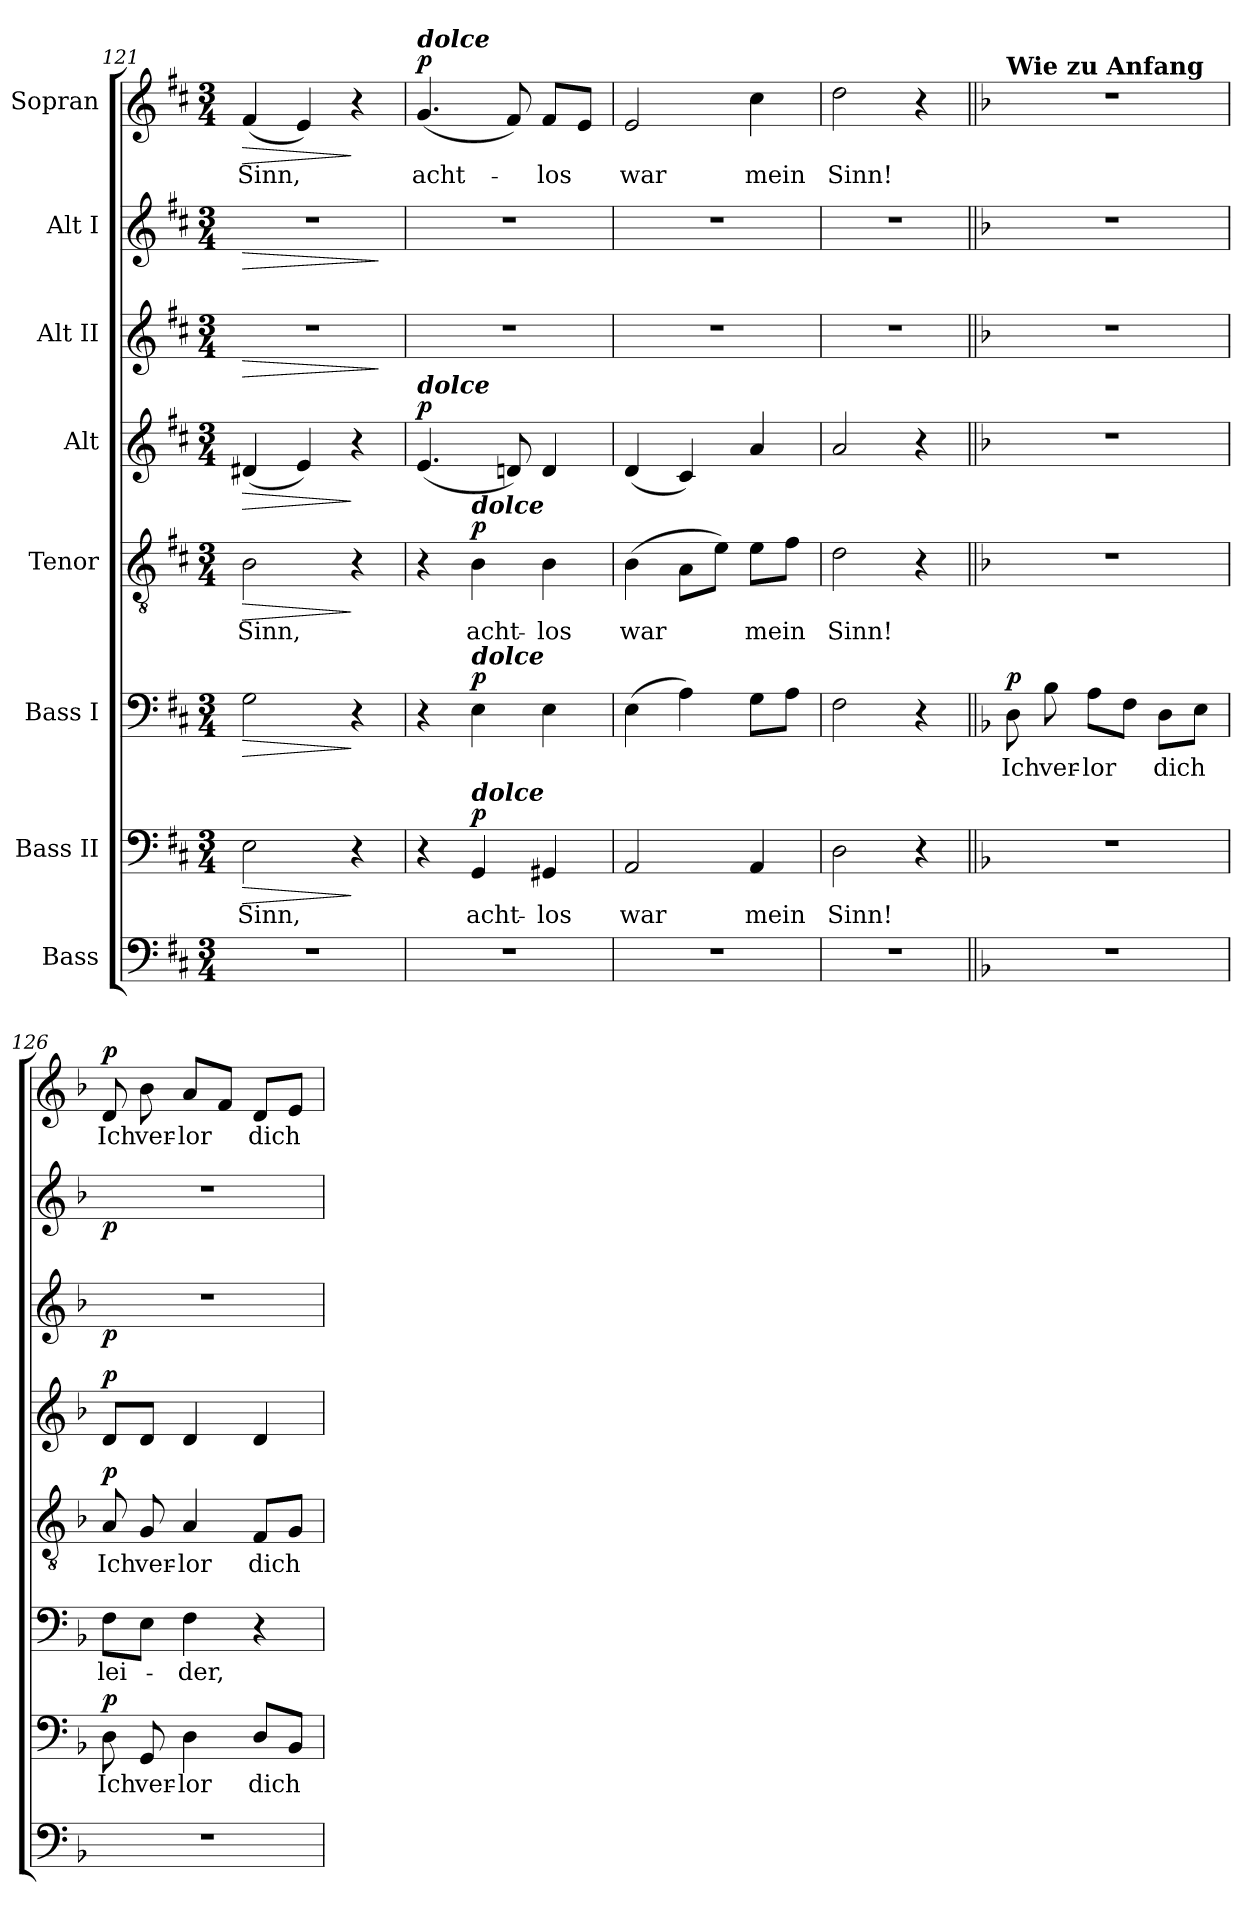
**kern	**kern	**text	**dynam	**kern	**text	**dynam	**kern	**text	**dynam	**kern	**dynam	**kern	**dynam	**kern	**dynam	**kern	**text	**dynam
*part8	*part7	*part7	*part7	*part6	*part6	*part6	*part5	*part5	*part5	*part4	*part4	*part3	*part3	*part2	*part2	*part1	*part1	*part1
*staff8	*staff7	*staff7	*staff7	*staff6	*staff6	*staff6	*staff5	*staff5	*staff5	*staff4	*staff4	*staff3	*staff3	*staff2	*staff2	*staff1	*staff1	*staff1
*I"Bass	*I"Bass II	*	*	*I"Bass I	*	*	*I"Tenor	*	*	*I"Alt	*	*I"Alt II	*	*I"Alt I	*	*I"Sopran	*	*
!!LO:PB:g=z
*clefF4	*clefF4	*	*	*clefF4	*	*	*clefGv2	*	*	*clefG2	*	*clefG2	*	*clefG2	*	*clefG2	*	*
*k[f#c#]	*k[f#c#]	*	*	*k[f#c#]	*	*	*k[f#c#]	*	*	*k[f#c#]	*	*k[f#c#]	*	*k[f#c#]	*	*k[f#c#]	*	*
*M3/4	*M3/4	*	*	*M3/4	*	*	*M3/4	*	*	*M3/4	*	*M3/4	*	*M3/4	*	*M3/4	*	*
=121	=121	=121	=121	=121	=121	=121	=121	=121	=121	=121	=121	=121	=121	=121	=121	=121	=121	=121
!	!	!	!LO:HP:b	!	!	!LO:HP:b	!	!	!LO:HP:b	!	!LO:HP:b	!	!LO:HP:b	!	!LO:HP:b	!	!	!LO:HP:b
2.r	2E\	Sinn,	>	2G\	.	>	2B\	Sinn,	>	(4d#X/	>	2.r	>	2.r	>	(4f#/	Sinn,	>
.	.	.	.	.	.	.	.	.	.	4e/)	.	.	.	.	.	4e/)	.	.
.	4r	.	]	4r	.	]	4r	.	]	4r	]	.	.	.	.	4r	.	]
.	.	.	.	.	.	.	.	.	.	.	.	.	]	.	]	.	.	.
=122	=122	=122	=122	=122	=122	=122	=122	=122	=122	=122	=122	=122	=122	=122	=122	=122	=122	=122
!	!	!	!	!	!	!	!	!	!	!	!	!	!	!	!	!LO:TX:a:Bi:t=dolce	!	!
!	!	!	!	!	!	!	!	!	!	!LO:TX:a:Bi:t=dolce	!	!	!	!	!	!	!	!
!	!	!	!	!	!	!	!	!	!	!	!LO:DY:a	!	!	!	!	!	!	!LO:DY:a
2.r	4r	.	.	4r	.	.	4r	.	.	(4.e/	p	2.r	.	2.r	.	(4.g/	acht-	p
!	!	!	!	!	!	!	!LO:TX:a:Bi:t=dolce	!	!	!	!	!	!	!	!	!	!	!
!	!	!	!	!LO:TX:a:Bi:t=dolce	!	!	!	!	!	!	!	!	!	!	!	!	!	!
!	!LO:TX:a:Bi:t=dolce	!	!	!	!	!	!	!	!	!	!	!	!	!	!	!	!	!
!	!	!	!LO:DY:a	!	!	!LO:DY:a	!	!	!LO:DY:a	!	!	!	!	!	!	!	!	!
.	4GG/	acht-	p	4E\	.	p	4B\	acht-	p	.	.	.	.	.	.	.	.	.
.	.	.	.	.	.	.	.	.	.	8dn/)	.	.	.	.	.	8f#/)	.	.
.	4GG#X/	-los	.	4E\	.	.	4B\	-los	.	4d/	.	.	.	.	.	8f#/L	-los	.
.	.	.	.	.	.	.	.	.	.	.	.	.	.	.	.	8e/J	.	.
=123	=123	=123	=123	=123	=123	=123	=123	=123	=123	=123	=123	=123	=123	=123	=123	=123	=123	=123
2.r	2AA/	war	.	(4E\	.	.	(4B\	war	.	(4d/	.	2.r	.	2.r	.	2e/	war	.
.	.	.	.	4A\)	.	.	8A\L	.	.	4c#/)	.	.	.	.	.	.	.	.
.	.	.	.	.	.	.	8e\J)	.	.	.	.	.	.	.	.	.	.	.
.	4AA/	mein	.	8G\L	.	.	8e\L	mein	.	4a/	.	.	.	.	.	4cc#\	mein	.
.	.	.	.	8A\J	.	.	8f#\J	.	.	.	.	.	.	.	.	.	.	.
=124	=124	=124	=124	=124	=124	=124	=124	=124	=124	=124	=124	=124	=124	=124	=124	=124	=124	=124
2.r	2D\	Sinn!	.	2F#\	.	.	2d\	Sinn!	.	2a/	.	2.r	.	2.r	.	2dd\	Sinn!	.
.	4r	.	.	4r	.	.	4r	.	.	4r	.	.	.	.	.	4r	.	.
=125||	=125||	=125||	=125||	=125||	=125||	=125||	=125||	=125||	=125||	=125||	=125||	=125||	=125||	=125||	=125||	=125||	=125||	=125||
*k[b-]	*k[b-]	*	*	*k[b-]	*	*	*k[b-]	*	*	*k[b-]	*	*k[b-]	*	*k[b-]	*	*k[b-]	*	*
!	!	!	!	!	!	!	!	!	!	!	!	!	!	!	!	!LO:TX:a:B:t=Wie zu Anfang	!	!
!	!	!	!	!	!	!LO:DY:a	!	!	!	!	!	!	!	!	!	!	!	!
2.r	2.r	.	.	8D\	Ich	p	2.r	.	.	2.r	.	2.r	.	2.r	.	2.r	.	.
.	.	.	.	8B-\	ver-	.	.	.	.	.	.	.	.	.	.	.	.	.
.	.	.	.	8A\L	-lor	.	.	.	.	.	.	.	.	.	.	.	.	.
.	.	.	.	8F\J	.	.	.	.	.	.	.	.	.	.	.	.	.	.
.	.	.	.	8D\L	dich	.	.	.	.	.	.	.	.	.	.	.	.	.
.	.	.	.	8E\J	.	.	.	.	.	.	.	.	.	.	.	.	.	.
=126	=126	=126	=126	=126	=126	=126	=126	=126	=126	=126	=126	=126	=126	=126	=126	=126	=126	=126
!	!	!	!LO:DY:a	!	!	!	!	!	!LO:DY:a	!	!LO:DY:a	!	!LO:DY:b	!	!LO:DY:b	!	!	!LO:DY:a
2.r	8D\	Ich	p	8F\L	lei-	.	8A/	Ich	p	8d/L	p	2.r	p	2.r	p	8d/	Ich	p
.	8GG/	ver-	.	8E\J	.	.	8G/	ver-	.	8d/J	.	.	.	.	.	8b-\	ver-	.
.	4D\	-lor	.	4F\	-der,	.	4A/	-lor	.	4d/	.	.	.	.	.	8a/L	-lor	.
.	.	.	.	.	.	.	.	.	.	.	.	.	.	.	.	8f/J	.	.
.	8D/L	dich	.	4r	.	.	8F/L	dich	.	4d/	.	.	.	.	.	8d/L	dich	.
.	8BB-/J	.	.	.	.	.	8G/J	.	.	.	.	.	.	.	.	8e/J	.	.
=	=	=	=	=	=	=	=	=	=	=	=	=	=	=	=	=	=	=
*-	*-	*-	*-	*-	*-	*-	*-	*-	*-	*-	*-	*-	*-	*-	*-	*-	*-	*-
